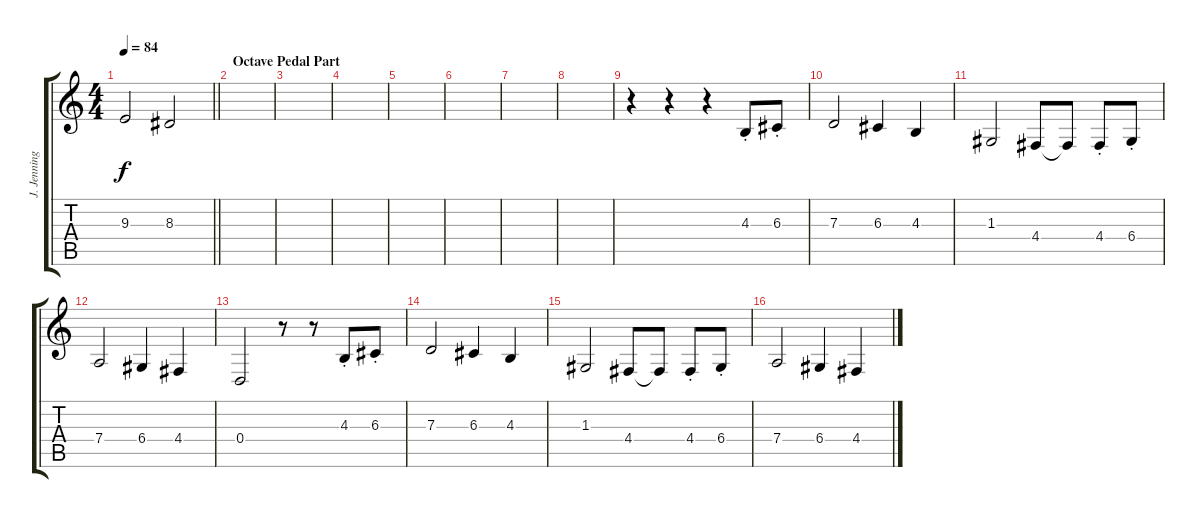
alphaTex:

\track ("J. Jennings - Trumpet #2" "J. Jenning") {instrument trumpet}
\staff {score tabs}
\tuning (E4 B3 G3 D3 A2 E2) {hide}
\ts (4 4)
\tempo 84
\clef g2
\barLineRight lightlight
\ks c
9.3.2{dy f} 8.3.2 |
\section ("" "Octave Pedal Part")
|
|
|
|
|
|
|
r.4 r.4 r.4 4.3{st}.8 6.3{st}.8 |
7.3.2 6.3.4 4.3.4 |
1.3.2 4.4.8 4.4{t}.8 4.4{st}.8 6.4{st}.8 |
7.4.2 6.4.4 4.4.4 |
0.4.2 r.8 r.8 4.3{st}.8 6.3{st}.8 |
7.3.2 6.3.4 4.3.4 |
1.3.2 4.4.8 4.4{t}.8 4.4{st}.8 6.4{st}.8 |
7.4.2 6.4.4 4.4.4
